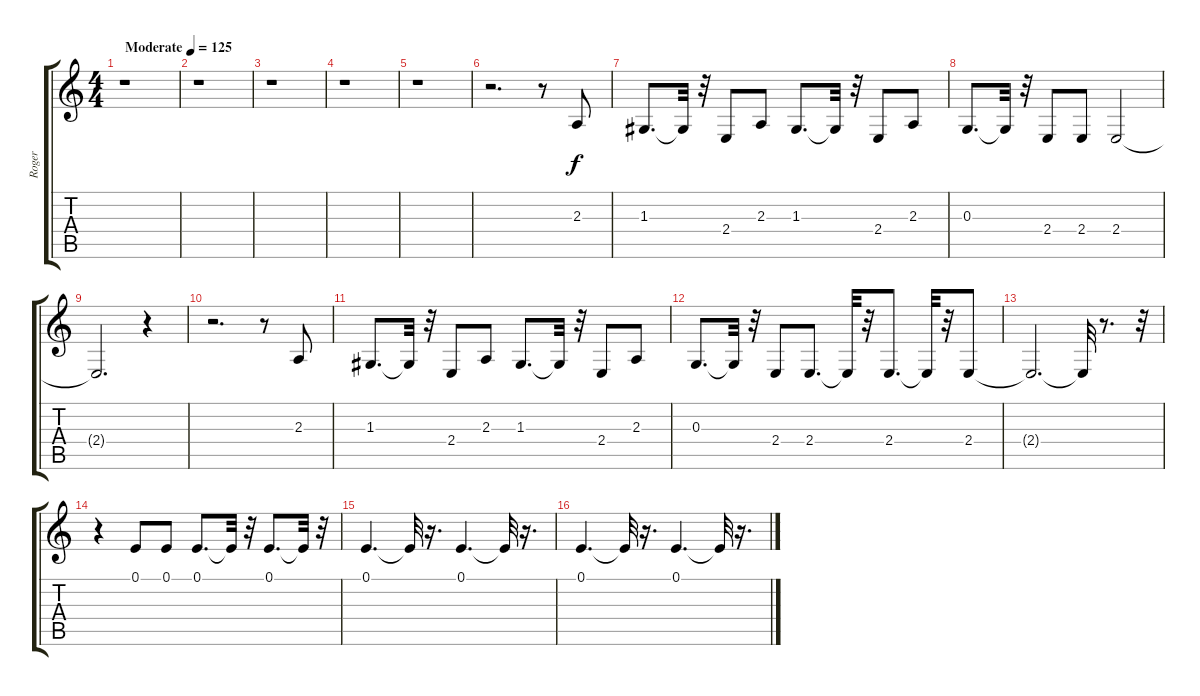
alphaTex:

\track ("Roger" "Roger") {instrument lead8bassandlead}
\staff {score tabs}
\tuning (E4 B3 G3 D3 A2 E2) {hide}
\ts (4 4)
\tempo (125 "Moderate")
\clef g2
\ks c
r.1{dy f instrument lead8bassandlead} |
r.1 |
r.1 |
r.1 |
r.1 |
r.2{d} r.8 2.3.8 |
1.3.8{d} 1.3{t}.32 r.32 2.4.8 2.3.8 1.3.8{d} 1.3{t}.32 r.32 2.4.8 2.3.8 |
0.3.8{d} 0.3{t}.32 r.32 2.4.8 2.4.8 2.4.2 |
2.4{t}.2{d} r.4 |
r.2{d} r.8 2.3.8 |
1.3.8{d} 1.3{t}.32 r.32 2.4.8 2.3.8 1.3.8{d} 1.3{t}.32 r.32 2.4.8 2.3.8 |
0.3.8{d} 0.3{t}.32 r.32 2.4.8 2.4.8{d} 2.4{t}.32 r.32 2.4.8{d} 2.4{t}.32 r.32 2.4.8 |
2.4{t}.2{d} 2.4{t}.32 r.8{d} r.32 |
r.4 0.1.8 0.1.8 0.1.8{d} 0.1{t}.32 r.32 0.1.8{d} 0.1{t}.32 r.32 |
0.1.4{d} 0.1{t}.32 r.16{d} 0.1.4{d} 0.1{t}.32 r.16{d} |
0.1.4{d} 0.1{t}.32 r.16{d} 0.1.4{d} 0.1{t}.32 r.16{d}
